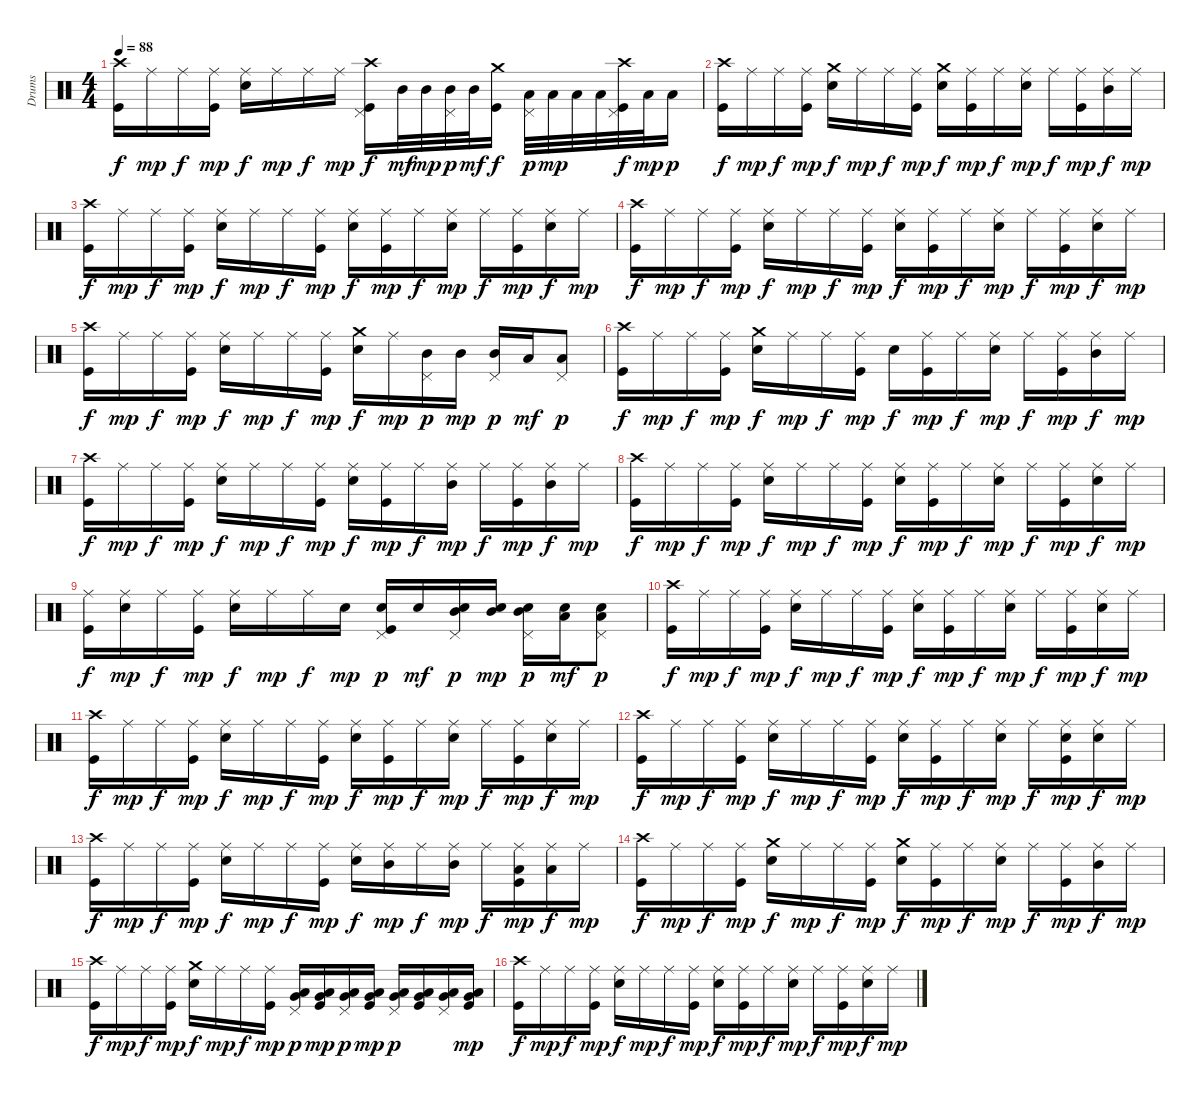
\track ("Drums" "Drums") {instrument percussion}
\staff {score}
\articulation defaults
\ts (4 4)
\tempo 88
\clef neutral
\ks c
("Crash high (hit)" "Kick (hit)").16{dy f} "Ride (middle)".16{dy mp} "Ride (middle)".16{dy f} ("Ride (middle)" "Kick (hit)").16{dy mp} ("Ride (middle)" "Snare (hit) 2").16{dy f} "Ride (middle)".16{dy mp} "Ride (middle)".16{dy f} "Ride (middle)".16{dy mp} ("Crash high (hit)" "Pedal Hi-Hat (hit)" "Kick (hit)").16{dy f} "Mid Tom (hit)".32{dy mf} "Mid Tom (hit)".32{dy mp} ("Pedal Hi-Hat (hit)" "Mid Tom (hit)").32{dy p} "Mid Tom (hit)".32{dy mf} ("Crash medium (hit)" "Kick (hit)").16{dy f} ("Pedal Hi-Hat (hit)" "Low Tom (hit)").32{dy p} "Low Tom (hit)".32{dy mp} "Low Tom (hit)".32 "Low Tom (hit)".32 ("Crash high (hit)" "Pedal Hi-Hat (hit)" "Kick (hit)").32{dy f} "Low Tom (hit)".32{dy mp} "Low Tom (hit)".16{dy p} |
("Crash high (hit)" "Kick (hit)").16{dy f} "Ride (middle)".16{dy mp} "Ride (middle)".16{dy f} ("Ride (middle)" "Kick (hit)").16{dy mp} ("Crash medium (hit)" "Snare (hit) 2").16{dy f} "Ride (middle)".16{dy mp} "Ride (middle)".16{dy f} ("Ride (middle)" "Kick (hit)").16{dy mp} ("Crash medium (hit)" "Snare (hit) 2").16{dy f} ("Ride (middle)" "Kick (hit)").16{dy mp} "Ride (middle)".16{dy f} ("Ride (middle)" "Snare (hit) 2").16{dy mp} "Ride (middle)".16{dy f} ("Ride (middle)" "Kick (hit)").16{dy mp} ("Ride (middle)" "Mid Tom (hit)").16{dy f} "Ride (middle)".16{dy mp} |
("Crash high (hit)" "Kick (hit)").16{dy f} "Ride (middle)".16{dy mp} "Ride (middle)".16{dy f} ("Ride (middle)" "Kick (hit)").16{dy mp} ("Ride (middle)" "Snare (hit) 2").16{dy f} "Ride (middle)".16{dy mp} "Ride (middle)".16{dy f} ("Ride (middle)" "Kick (hit)").16{dy mp} ("Ride (middle)" "Snare (hit) 2").16{dy f} ("Ride (middle)" "Kick (hit)").16{dy mp} "Ride (middle)".16{dy f} ("Ride (middle)" "Snare (hit) 2").16{dy mp} "Ride (middle)".16{dy f} ("Ride (middle)" "Kick (hit)").16{dy mp} ("Ride (middle)" "Snare (hit) 2").16{dy f} "Ride (middle)".16{dy mp} |
("Crash high (hit)" "Kick (hit)").16{dy f} "Ride (middle)".16{dy mp} "Ride (middle)".16{dy f} ("Ride (middle)" "Kick (hit)").16{dy mp} ("Ride (middle)" "Snare (hit) 2").16{dy f} "Ride (middle)".16{dy mp} "Ride (middle)".16{dy f} ("Ride (middle)" "Kick (hit)").16{dy mp} ("Ride (middle)" "Snare (hit) 2").16{dy f} ("Ride (middle)" "Kick (hit)").16{dy mp} "Ride (middle)".16{dy f} ("Ride (middle)" "Snare (hit) 2").16{dy mp} "Ride (middle)".16{dy f} ("Ride (middle)" "Kick (hit)").16{dy mp} ("Ride (middle)" "Snare (hit) 2").16{dy f} "Ride (middle)".16{dy mp} |
("Crash high (hit)" "Kick (hit)").16{dy f} "Ride (middle)".16{dy mp} "Ride (middle)".16{dy f} ("Ride (middle)" "Kick (hit)").16{dy mp} ("Ride (middle)" "Snare (hit) 2").16{dy f} "Ride (middle)".16{dy mp} "Ride (middle)".16{dy f} ("Ride (middle)" "Kick (hit)").16{dy mp} ("Crash medium (hit)" "Snare (hit) 2").16{dy f} "Ride (middle)".16{dy mp} ("Pedal Hi-Hat (hit)" "Mid Tom (hit)").16{dy p} "Mid Tom (hit)".16{dy mp} ("Pedal Hi-Hat (hit)" "Mid Tom (hit)").16{dy p} "Low Tom (hit)".16{dy mf} ("Pedal Hi-Hat (hit)" "Low Tom (hit)").8{dy p} |
("Crash high (hit)" "Kick (hit)").16{dy f} "Ride (middle)".16{dy mp} "Ride (middle)".16{dy f} ("Ride (middle)" "Kick (hit)").16{dy mp} ("Crash medium (hit)" "Snare (hit) 2").16{dy f} "Ride (middle)".16{dy mp} "Ride (middle)".16{dy f} ("Ride (middle)" "Kick (hit)").16{dy mp} "Snare (hit) 2".16{dy f} ("Ride (middle)" "Kick (hit)").16{dy mp} "Ride (middle)".16{dy f} ("Ride (middle)" "Snare (hit) 2").16{dy mp} "Ride (middle)".16{dy f} ("Ride (middle)" "Kick (hit)").16{dy mp} ("Ride (middle)" "Mid Tom (hit)").16{dy f} "Ride (middle)".16{dy mp} |
("Crash high (hit)" "Kick (hit)").16{dy f} "Ride (middle)".16{dy mp} "Ride (middle)".16{dy f} ("Ride (middle)" "Kick (hit)").16{dy mp} ("Ride (middle)" "Snare (hit) 2").16{dy f} "Ride (middle)".16{dy mp} "Ride (middle)".16{dy f} ("Ride (middle)" "Kick (hit)").16{dy mp} ("Ride (middle)" "Snare (hit) 2").16{dy f} ("Ride (middle)" "Kick (hit)").16{dy mp} "Ride (middle)".16{dy f} ("Ride (middle)" "Mid Tom (hit)").16{dy mp} "Ride (middle)".16{dy f} ("Ride (middle)" "Kick (hit)").16{dy mp} ("Ride (middle)" "Mid Tom (hit)").16{dy f} "Ride (middle)".16{dy mp} |
("Crash high (hit)" "Kick (hit)").16{dy f} "Ride (middle)".16{dy mp} "Ride (middle)".16{dy f} ("Ride (middle)" "Kick (hit)").16{dy mp} ("Ride (middle)" "Snare (hit) 2").16{dy f} "Ride (middle)".16{dy mp} "Ride (middle)".16{dy f} ("Ride (middle)" "Kick (hit)").16{dy mp} ("Ride (middle)" "Snare (hit) 2").16{dy f} ("Ride (middle)" "Kick (hit)").16{dy mp} "Ride (middle)".16{dy f} ("Ride (middle)" "Snare (hit) 2").16{dy mp} "Ride (middle)".16{dy f} ("Ride (middle)" "Kick (hit)").16{dy mp} ("Ride (middle)" "Snare (hit) 2").16{dy f} "Ride (middle)".16{dy mp} |
("Ride (middle)" "Kick (hit)").16{dy f} ("Ride (middle)" "Snare (hit) 2").16{dy mp} "Ride (middle)".16{dy f} ("Ride (middle)" "Kick (hit)").16{dy mp} ("Ride (middle)" "Snare (hit) 2").16{dy f} "Ride (middle)".16{dy mp} "Ride (middle)".16{dy f} "Snare (hit) 2".16{dy mp} ("Pedal Hi-Hat (hit)" "Snare (hit) 2" "Kick (hit)").16{dy p} "Snare (hit) 2".16{dy mf} ("Pedal Hi-Hat (hit)" "Mid Tom (hit)" "Snare (hit) 2").16{dy p} ("Mid Tom (hit)" "Snare (hit) 2").16{dy mp} ("Pedal Hi-Hat (hit)" "Mid Tom (hit)" "Snare (hit) 2").16{dy p} ("Low Tom (hit)" "Snare (hit) 2").16{dy mf} ("Pedal Hi-Hat (hit)" "Low Tom (hit)" "Snare (hit) 2").8{dy p} |
("Crash high (hit)" "Kick (hit)").16{dy f} "Ride (middle)".16{dy mp} "Ride (middle)".16{dy f} ("Ride (middle)" "Kick (hit)").16{dy mp} ("Ride (middle)" "Snare (hit) 2").16{dy f} "Ride (middle)".16{dy mp} "Ride (middle)".16{dy f} ("Ride (middle)" "Kick (hit)").16{dy mp} ("Ride (middle)" "Snare (hit) 2").16{dy f} ("Ride (middle)" "Kick (hit)").16{dy mp} "Ride (middle)".16{dy f} ("Ride (middle)" "Snare (hit) 2").16{dy mp} "Ride (middle)".16{dy f} ("Ride (middle)" "Kick (hit)").16{dy mp} ("Ride (middle)" "Snare (hit) 2").16{dy f} "Ride (middle)".16{dy mp} |
("Crash high (hit)" "Kick (hit)").16{dy f} "Ride (middle)".16{dy mp} "Ride (middle)".16{dy f} ("Ride (middle)" "Kick (hit)").16{dy mp} ("Ride (middle)" "Snare (hit) 2").16{dy f} "Ride (middle)".16{dy mp} "Ride (middle)".16{dy f} ("Ride (middle)" "Kick (hit)").16{dy mp} ("Ride (middle)" "Snare (hit) 2").16{dy f} ("Ride (middle)" "Kick (hit)").16{dy mp} "Ride (middle)".16{dy f} ("Ride (middle)" "Snare (hit) 2").16{dy mp} "Ride (middle)".16{dy f} ("Ride (middle)" "Kick (hit)").16{dy mp} ("Ride (middle)" "Snare (hit) 2").16{dy f} "Ride (middle)".16{dy mp} |
("Crash high (hit)" "Kick (hit)").16{dy f} "Ride (middle)".16{dy mp} "Ride (middle)".16{dy f} ("Ride (middle)" "Kick (hit)").16{dy mp} ("Ride (middle)" "Snare (hit) 2").16{dy f} "Ride (middle)".16{dy mp} "Ride (middle)".16{dy f} ("Ride (middle)" "Kick (hit)").16{dy mp} ("Ride (middle)" "Snare (hit) 2").16{dy f} ("Ride (middle)" "Kick (hit)").16{dy mp} "Ride (middle)".16{dy f} ("Ride (middle)" "Snare (hit) 2").16{dy mp} "Ride (middle)".16{dy f} ("Ride (middle)" "Snare (hit) 2" "Kick (hit)").16{dy mp} ("Ride (middle)" "Snare (hit) 2").16{dy f} "Ride (middle)".16{dy mp} |
("Crash high (hit)" "Kick (hit)").16{dy f} "Ride (middle)".16{dy mp} "Ride (middle)".16{dy f} ("Ride (middle)" "Kick (hit)").16{dy mp} ("Ride (middle)" "Snare (hit) 2").16{dy f} "Ride (middle)".16{dy mp} "Ride (middle)".16{dy f} ("Ride (middle)" "Kick (hit)").16{dy mp} ("Ride (middle)" "Snare (hit) 2").16{dy f} ("Ride (middle)" "Mid Tom (hit)").16{dy mp} "Ride (middle)".16{dy f} ("Ride (middle)" "Mid Tom (hit)").16{dy mp} "Ride (middle)".16{dy f} ("Ride (middle)" "Low Tom (hit)" "Kick (hit)").16{dy mp} ("Ride (middle)" "Low Tom (hit)").16{dy f} "Ride (middle)".16{dy mp} |
("Crash high (hit)" "Kick (hit)").16{dy f} "Ride (middle)".16{dy mp} "Ride (middle)".16{dy f} ("Ride (middle)" "Kick (hit)").16{dy mp} ("Crash medium (hit)" "Snare (hit) 2").16{dy f} "Ride (middle)".16{dy mp} "Ride (middle)".16{dy f} ("Ride (middle)" "Kick (hit)").16{dy mp} ("Crash medium (hit)" "Snare (hit) 2").16{dy f} ("Ride (middle)" "Kick (hit)").16{dy mp} "Ride (middle)".16{dy f} ("Ride (middle)" "Snare (hit) 2").16{dy mp} "Ride (middle)".16{dy f} ("Ride (middle)" "Kick (hit)").16{dy mp} ("Ride (middle)" "Mid Tom (hit)").16{dy f} "Ride (middle)".16{dy mp} |
("Crash high (hit)" "Kick (hit)").16{dy f} "Ride (middle)".16{dy mp} "Ride (middle)".16{dy f} ("Ride (middle)" "Kick (hit)").16{dy mp} ("Crash medium (hit)" "Snare (hit) 2").16{dy f} "Ride (middle)".16{dy mp} "Ride (middle)".16{dy f} ("Ride (middle)" "Kick (hit)").16{dy mp} ("Pedal Hi-Hat (hit)" "Very Low Tom (hit)" "Low Tom (hit)").16{dy p} ("Very Low Tom (hit)" "Low Tom (hit)" "Kick (hit)").16{dy mp} ("Pedal Hi-Hat (hit)" "Very Low Tom (hit)" "Low Tom (hit)").16{dy p} ("Very Low Tom (hit)" "Low Tom (hit)" "Kick (hit)").16{dy mp} ("Pedal Hi-Hat (hit)" "Very Low Tom (hit)" "Low Tom (hit)").16{dy p} ("Very Low Tom (hit)" "Low Tom (hit)" "Kick (hit)").16 ("Pedal Hi-Hat (hit)" "Very Low Tom (hit)" "Low Tom (hit)").16 ("Very Low Tom (hit)" "Low Tom (hit)" "Kick (hit)").16{dy mp} |
("Crash high (hit)" "Kick (hit)").16{dy f} "Ride (middle)".16{dy mp} "Ride (middle)".16{dy f} ("Ride (middle)" "Kick (hit)").16{dy mp} ("Ride (middle)" "Snare (hit) 2").16{dy f} "Ride (middle)".16{dy mp} "Ride (middle)".16{dy f} ("Ride (middle)" "Kick (hit)").16{dy mp} ("Ride (middle)" "Snare (hit) 2").16{dy f} ("Ride (middle)" "Kick (hit)").16{dy mp} "Ride (middle)".16{dy f} ("Ride (middle)" "Snare (hit) 2").16{dy mp} "Ride (middle)".16{dy f} ("Ride (middle)" "Kick (hit)").16{dy mp} ("Ride (middle)" "Snare (hit) 2").16{dy f} "Ride (middle)".16{dy mp}
